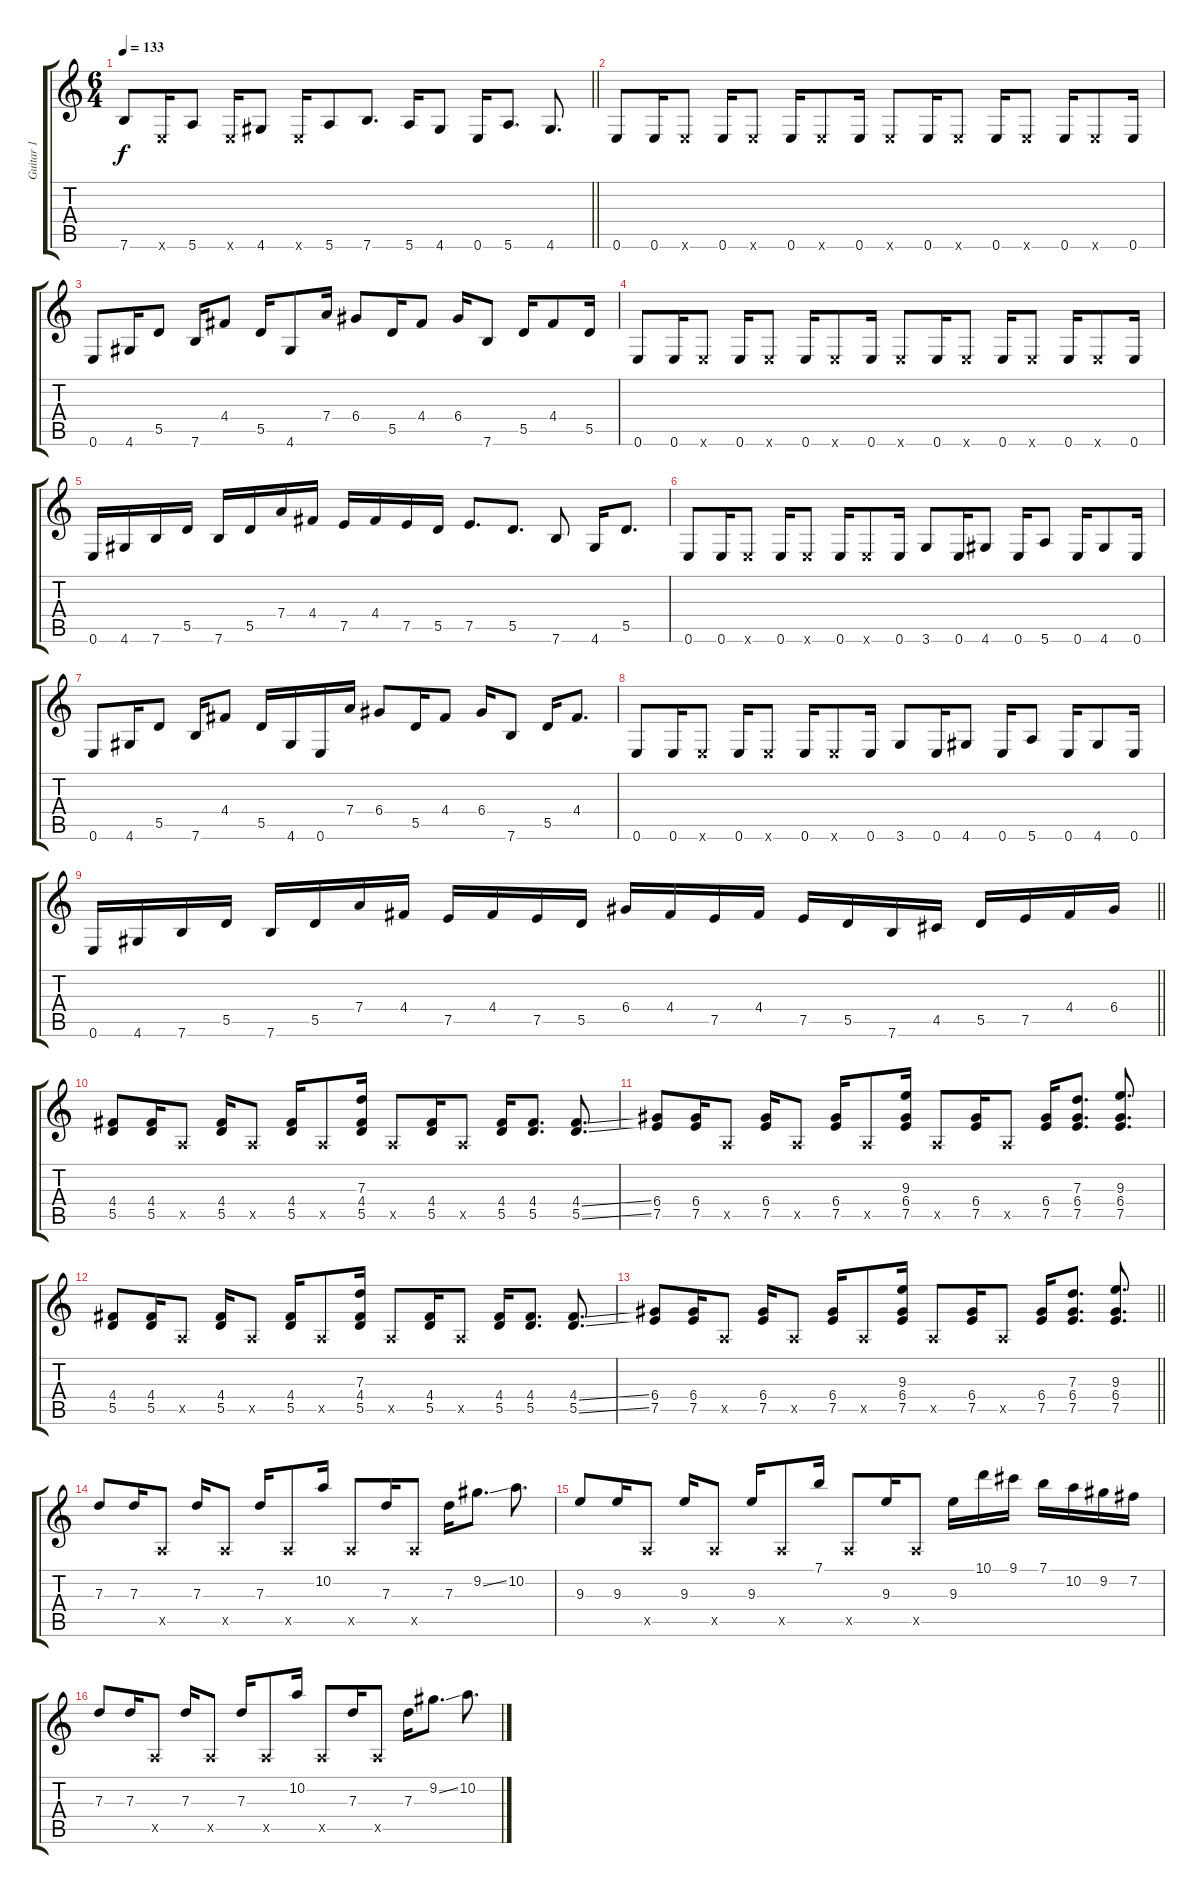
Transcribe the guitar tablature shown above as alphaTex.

\track ("Guitar 1" "Guitar 1") {instrument distortionguitar}
\staff {score tabs}
\tuning (E4 B3 G3 D3 A2 E2) {hide}
\ts (6 4)
\tempo 133
\clef g2
\barLineRight lightlight
\ks c
7.6.8{dy f} 0.6{x}.16 5.6.8 0.6{x}.16 4.6.8 0.6{x}.16 5.6.8 7.6.8{d} 5.6.16 4.6.8 0.6.16 5.6.8{d} 4.6.8{d} |
0.6.8 0.6.16 0.6{x}.8 0.6.16 0.6{x}.8 0.6.16 0.6{x}.8 0.6.16 0.6{x}.8 0.6.16 0.6{x}.8 0.6.16 0.6{x}.8 0.6.16 0.6{x}.8 0.6.16 |
0.6.8 4.6.16 5.5.8 7.6.16 4.4.8 5.5.16 4.6.8 7.4.16 6.4.8 5.5.16 4.4.8 6.4.16 7.6.8 5.5.16 4.4.8 5.5.16 |
0.6.8 0.6.16 0.6{x}.8 0.6.16 0.6{x}.8 0.6.16 0.6{x}.8 0.6.16 0.6{x}.8 0.6.16 0.6{x}.8 0.6.16 0.6{x}.8 0.6.16 0.6{x}.8 0.6.16 |
0.6.16 4.6.16 7.6.16 5.5.16 7.6.16 5.5.16 7.4.16 4.4.16 7.5.16 4.4.16 7.5.16 5.5.16 7.5.8{d} 5.5.8{d} 7.6.8 4.6.16 5.5.8{d} |
0.6.8 0.6.16 0.6{x}.8 0.6.16 0.6{x}.8 0.6.16 0.6{x}.8 0.6.16 3.6.8 0.6.16 4.6.8 0.6.16 5.6.8 0.6.16 4.6.8 0.6.16 |
0.6.8 4.6.16 5.5.8 7.6.16 4.4.8 5.5.16 4.6.16 0.6.16 7.4.16 6.4.8 5.5.16 4.4.8 6.4.16 7.6.8 5.5.16 4.4.8{d} |
0.6.8 0.6.16 0.6{x}.8 0.6.16 0.6{x}.8 0.6.16 0.6{x}.8 0.6.16 3.6.8 0.6.16 4.6.8 0.6.16 5.6.8 0.6.16 4.6.8 0.6.16 |
\barLineRight lightlight
0.6.16 4.6.16 7.6.16 5.5.16 7.6.16 5.5.16 7.4.16 4.4.16 7.5.16 4.4.16 7.5.16 5.5.16 6.4.16 4.4.16 7.5.16 4.4.16 7.5.16 5.5.16 7.6.16 4.5.16 5.5.16 7.5.16 4.4.16 6.4.16 |
(4.4 5.5).8 (4.4 5.5).16 0.5{x}.8 (4.4 5.5).16 0.5{x}.8 (4.4 5.5).16 0.5{x}.8 (7.3 4.4 5.5).16 0.5{x}.8 (4.4 5.5).16 0.5{x}.8 (4.4 5.5).16 (4.4 5.5).8{d} (4.4{ss} 5.5{ss}).8{d} |
(6.4 7.5).8 (6.4 7.5).16 0.5{x}.8 (6.4 7.5).16 0.5{x}.8 (6.4 7.5).16 0.5{x}.8 (9.3 6.4 7.5).16 0.5{x}.8 (6.4 7.5).16 0.5{x}.8 (6.4 7.5).16 (7.3 6.4 7.5).8{d} (9.3 6.4 7.5).8{d} |
(4.4 5.5).8 (4.4 5.5).16 0.5{x}.8 (4.4 5.5).16 0.5{x}.8 (4.4 5.5).16 0.5{x}.8 (7.3 4.4 5.5).16 0.5{x}.8 (4.4 5.5).16 0.5{x}.8 (4.4 5.5).16 (4.4 5.5).8{d} (4.4{ss} 5.5{ss}).8{d} |
\barLineRight lightlight
(6.4 7.5).8 (6.4 7.5).16 0.5{x}.8 (6.4 7.5).16 0.5{x}.8 (6.4 7.5).16 0.5{x}.8 (9.3 6.4 7.5).16 0.5{x}.8 (6.4 7.5).16 0.5{x}.8 (6.4 7.5).16 (7.3 6.4 7.5).8{d} (9.3 6.4 7.5).8{d} |
7.3.8 7.3.16 0.5{x}.8 7.3.16 0.5{x}.8 7.3.16 0.5{x}.8 10.2.16 0.5{x}.8 7.3.16 0.5{x}.8 7.3.16 9.2{ss}.8{d} 10.2.8{d} |
9.3.8 9.3.16 0.5{x}.8 9.3.16 0.5{x}.8 9.3.16 0.5{x}.8 7.1.16 0.5{x}.8 9.3.16 0.5{x}.8 9.3.16 10.1.16 9.1.16 7.1.16 10.2.16 9.2.16 7.2.16 |
7.3.8 7.3.16 0.5{x}.8 7.3.16 0.5{x}.8 7.3.16 0.5{x}.8 10.2.16 0.5{x}.8 7.3.16 0.5{x}.8 7.3.16 9.2{ss}.8{d} 10.2.8{d}
